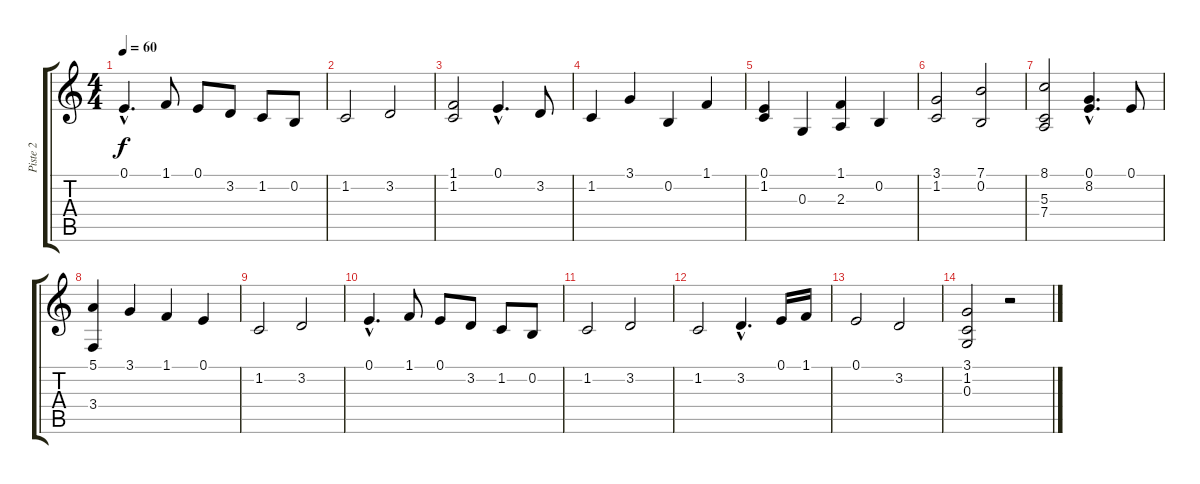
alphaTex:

\track ("Piste 2" "Piste 2") {instrument clarinet}
\staff {score tabs}
\tuning (E4 B3 G3 D3 A2 E2) {hide}
\ts (4 4)
\tempo 60
\clef g2
\ks c
0.1{hac}.4{d dy f} 1.1.8 0.1.8 3.2.8 1.2.8 0.2.8 |
1.2.2 3.2.2 |
(1.1 1.2).2 0.1{hac}.4{d} 3.2.8 |
1.2.4 3.1.4 0.2.4 1.1.4 |
(0.1 1.2).4 0.3.4 (1.1 2.3).4 0.2.4 |
(3.1 1.2).2 (7.1 0.2).2 |
(8.1 5.3 7.4).2 (0.1{hac} 8.2{hac}).4{d} 0.1.8 |
(5.1 3.4).4 3.1.4 1.1.4 0.1.4 |
1.2.2 3.2.2 |
0.1{hac}.4{d} 1.1.8 0.1.8 3.2.8 1.2.8 0.2.8 |
1.2.2 3.2.2 |
1.2.2 3.2{hac}.4{d} 0.1.16 1.1.16 |
0.1.2 3.2.2 |
(3.1 1.2 0.3).2 r.2
